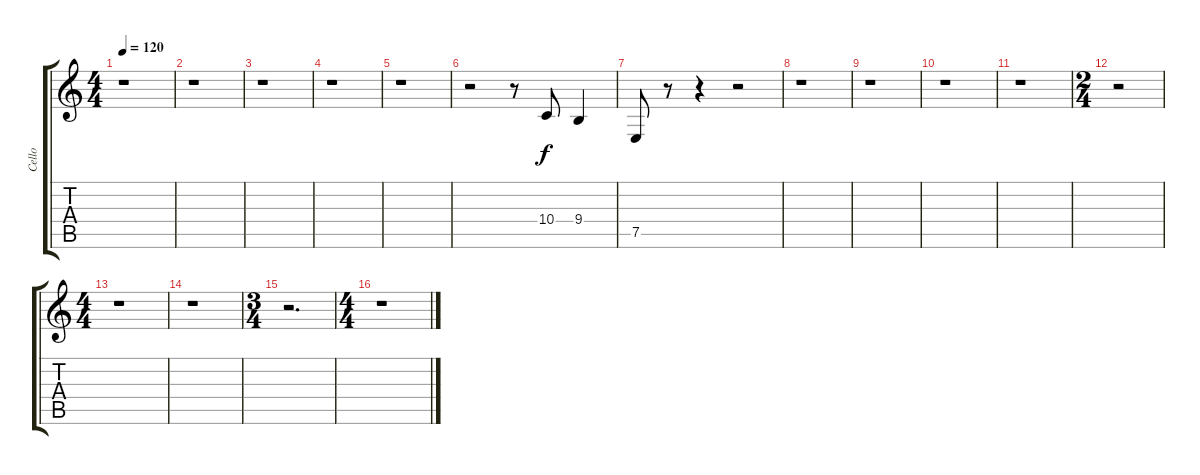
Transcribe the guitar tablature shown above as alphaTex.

\track ("Cello" "Cello") {instrument cello}
\staff {score tabs}
\tuning (E4 B3 G3 D3 A2 E2) {hide}
\ts (4 4)
\tempo 120
\clef g2
\ks c
r.1{dy f} |
r.1 |
r.1 |
r.1 |
r.1 |
r.2 r.8 10.4.8 9.4.4 |
7.5.8 r.8 r.4 r.2 |
r.1 |
r.1 |
r.1 |
r.1 |
\ts (2 4)
r.2 |
\ts (4 4)
r.1 |
r.1 |
\ts (3 4)
r.2{d} |
\ts (4 4)
r.1
